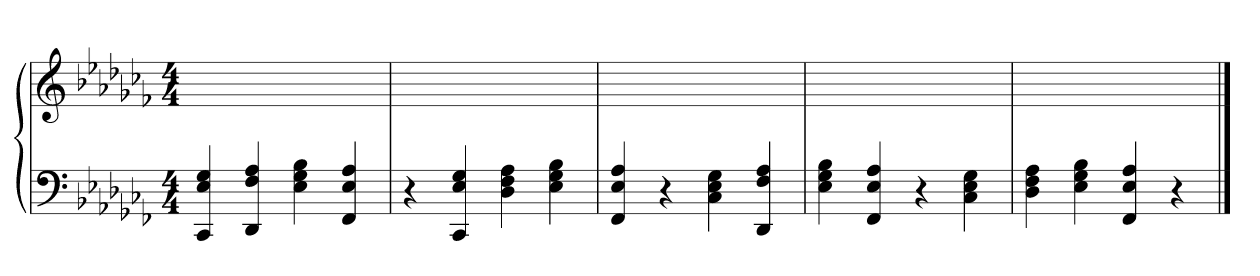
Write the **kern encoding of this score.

**kern	**kern
*part2	*part1
*staff2	*staff1
*clefF4	*clefG2
*k[b-e-a-d-g-c-f-]	*k[b-e-a-d-g-c-f-]
*C-:	*C-:
*M4/4	*M4/4
*MM60	*MM60
=1	=1
4CC- 4E- 4G-	1ryy
4DD- 4F- 4A-	.
4E- 4G- 4B-	.
4FF- 4E- 4A-	.
=2	=2
4r	1ryy
4CC- 4E- 4G-	.
4D- 4F- 4A-	.
4E- 4G- 4B-	.
=3	=3
4FF- 4E- 4A-	1ryy
4r	.
4C- 4E- 4G-	.
4DD- 4F- 4A-	.
=4	=4
4E- 4G- 4B-	1ryy
4FF- 4E- 4A-	.
4r	.
4C- 4E- 4G-	.
=5	=5
4D- 4F- 4A-	1ryy
4E- 4G- 4B-	.
4FF- 4E- 4A-	.
4r	.
==	==
*-	*-
